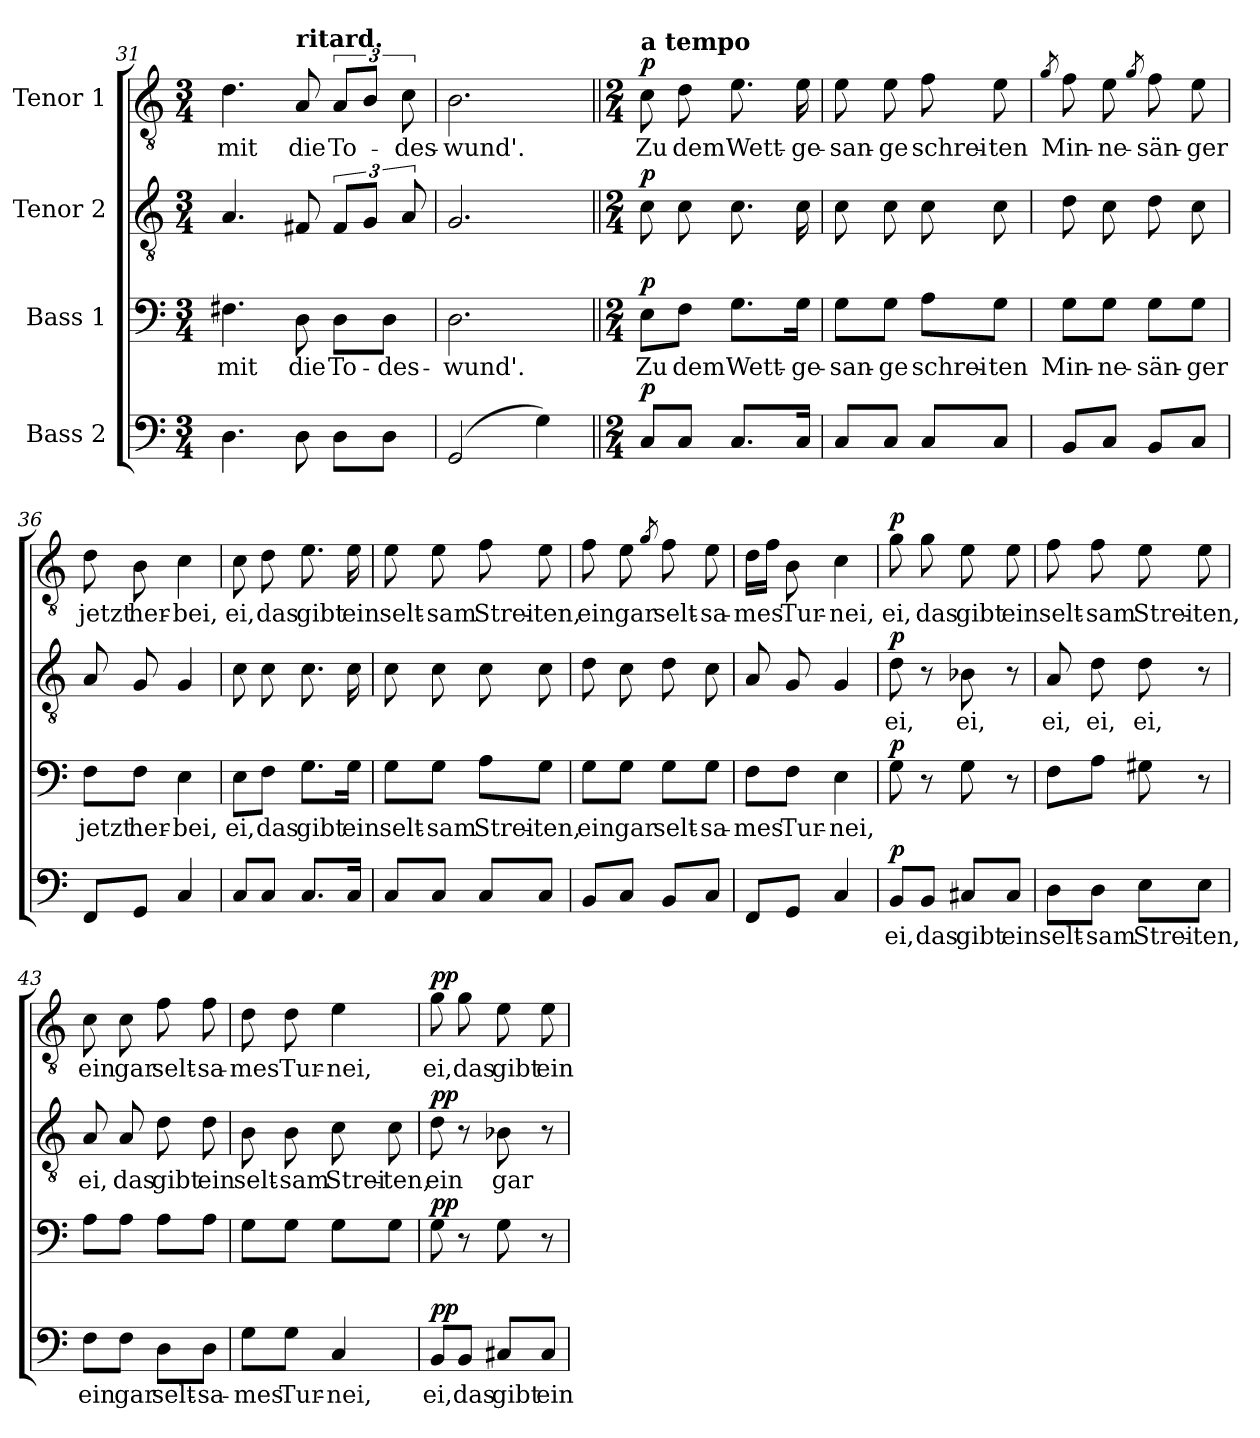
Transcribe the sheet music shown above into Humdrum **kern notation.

**kern	**text	**dynam	**kern	**text	**dynam	**kern	**text	**dynam	**kern	**text	**dynam
*part4	*part4	*part4	*part3	*part3	*part3	*part2	*part2	*part2	*part1	*part1	*part1
*staff4	*staff4	*staff4	*staff3	*staff3	*staff3	*staff2	*staff2	*staff2	*staff1	*staff1	*staff1
*I"Bass 2	*	*	*I"Bass 1	*	*	*I"Tenor 2	*	*	*I"Tenor 1	*	*
!!LO:LB:g=z
*clefF4	*	*	*clefF4	*	*	*clefGv2	*	*	*clefGv2	*	*
*k[]	*	*	*k[]	*	*	*k[]	*	*	*k[]	*	*
*M3/4	*	*	*M3/4	*	*	*M3/4	*	*	*M3/4	*	*
=31	=31	=31	=31	=31	=31	=31	=31	=31	=31	=31	=31
4.D\	.	.	4.F#X\	mit	.	4.A/	.	.	4.d\	mit	.
!	!	!	!	!	!	!	!	!	!LO:TX:a:B:t=ritard.	!	!
8D\	.	.	8D\	die	.	8F#X/	.	.	8A/	die	.
8D\L	.	.	8D\L	To-	.	12F#/L	.	.	12A/L	To-	.
.	.	.	.	.	.	12G/J	.	.	12B/J	.	.
8D\J	.	.	8D\J	-des-	.	.	.	.	.	.	.
.	.	.	.	.	.	12A/	.	.	12c\	-des-	.
=32	=32	=32	=32	=32	=32	=32	=32	=32	=32	=32	=32
(2GG/	.	.	2.D\	-wund'.	.	2.G/	.	.	2.B\	-wund'.	.
4G\)	.	.	.	.	.	.	.	.	.	.	.
=33||	=33||	=33||	=33||	=33||	=33||	=33||	=33||	=33||	=33||	=33||	=33||
*M2/4	*	*	*M2/4	*	*	*M2/4	*	*	*M2/4	*	*
!	!	!	!	!	!	!	!	!	!LO:TX:a:B:t=a tempo	!	!
!	!	!LO:DY:a	!	!	!LO:DY:a	!	!	!LO:DY:a	!	!	!LO:DY:a
8C/L	.	p	8E\L	Zu	p	8c\	.	p	8c\	Zu	p
8C/J	.	.	8F\J	dem	.	8c\	.	.	8d\	dem	.
8.C/L	.	.	8.G\L	Wett-	.	8.c\	.	.	8.e\	Wett-	.
16C/Jk	.	.	16G\Jk	-ge-	.	16c\	.	.	16e\	-ge-	.
=34	=34	=34	=34	=34	=34	=34	=34	=34	=34	=34	=34
8C/L	.	.	8G\L	-san-	.	8c\	.	.	8e\	-san-	.
8C/J	.	.	8G\J	-ge	.	8c\	.	.	8e\	-ge	.
8C/L	.	.	8A\L	schrei-	.	8c\	.	.	8f\	schrei-	.
8C/J	.	.	8G\J	-ten	.	8c\	.	.	8e\	-ten	.
=35	=35	=35	=35	=35	=35	=35	=35	=35	=35	=35	=35
.	.	.	.	.	.	.	.	.	8qg/	.	.
8BB/L	.	.	8G\L	Min-	.	8d\	.	.	8f\	Min-	.
8C/J	.	.	8G\J	-ne-	.	8c\	.	.	8e\	-ne-	.
.	.	.	.	.	.	.	.	.	8qg/	.	.
8BB/L	.	.	8G\L	-sän-	.	8d\	.	.	8f\	-sän-	.
8C/J	.	.	8G\J	-ger	.	8c\	.	.	8e\	-ger	.
!!LO:PB:g=z
=36	=36	=36	=36	=36	=36	=36	=36	=36	=36	=36	=36
8FF/L	.	.	8F\L	jetzt	.	8A/	.	.	8d\	jetzt	.
8GG/J	.	.	8F\J	her-	.	8G/	.	.	8B\	her-	.
4C/	.	.	4E\	-bei,	.	4G/	.	.	4c\	-bei,	.
=37	=37	=37	=37	=37	=37	=37	=37	=37	=37	=37	=37
8C/L	.	.	8E\L	ei,	.	8c\	.	.	8c\	ei,	.
8C/J	.	.	8F\J	das	.	8c\	.	.	8d\	das	.
8.C/L	.	.	8.G\L	gibt	.	8.c\	.	.	8.e\	gibt	.
16C/Jk	.	.	16G\Jk	ein	.	16c\	.	.	16e\	ein	.
=38	=38	=38	=38	=38	=38	=38	=38	=38	=38	=38	=38
8C/L	.	.	8G\L	selt-	.	8c\	.	.	8e\	selt-	.
8C/J	.	.	8G\J	-sam	.	8c\	.	.	8e\	-sam	.
8C/L	.	.	8A\L	Strei-	.	8c\	.	.	8f\	Strei-	.
8C/J	.	.	8G\J	-ten,	.	8c\	.	.	8e\	-ten,	.
=39	=39	=39	=39	=39	=39	=39	=39	=39	=39	=39	=39
8BB/L	.	.	8G\L	ein	.	8d\	.	.	8f\	ein	.
8C/J	.	.	8G\J	gar	.	8c\	.	.	8e\	gar	.
.	.	.	.	.	.	.	.	.	8qg/	.	.
8BB/L	.	.	8G\L	selt-	.	8d\	.	.	8f\	selt-	.
8C/J	.	.	8G\J	-sa-	.	8c\	.	.	8e\	-sa-	.
=40	=40	=40	=40	=40	=40	=40	=40	=40	=40	=40	=40
8FF/L	.	.	8F\L	-mes	.	8A/	.	.	16d\LL	-mes	.
.	.	.	.	.	.	.	.	.	16f\JJ	.	.
8GG/J	.	.	8F\J	Tur-	.	8G/	.	.	8B\	Tur-	.
4C/	.	.	4E\	-nei,	.	4G/	.	.	4c\	-nei,	.
!!LO:LB:g=z
=41	=41	=41	=41	=41	=41	=41	=41	=41	=41	=41	=41
!	!	!LO:DY:a	!	!	!LO:DY:a	!	!	!LO:DY:a	!	!	!LO:DY:a
8BB/L	ei,	p	8G\	.	p	8d\	ei,	p	8g\	ei,	p
8BB/J	das	.	8r	.	.	8r	.	.	8g\	das	.
8C#X/L	gibt	.	8G\	.	.	8B-X\	ei,	.	8e\	gibt	.
8C#/J	ein	.	8r	.	.	8r	.	.	8e\	ein	.
=42	=42	=42	=42	=42	=42	=42	=42	=42	=42	=42	=42
8D\L	selt-	.	8F\L	.	.	8A/	ei,	.	8f\	selt-	.
8D\J	-sam	.	8A\J	.	.	8d\	ei,	.	8f\	-sam	.
8E\L	Strei-	.	8G#X\	.	.	8d\	ei,	.	8e\	Strei-	.
8E\J	-ten,	.	8r	.	.	8r	.	.	8e\	-ten,	.
=43	=43	=43	=43	=43	=43	=43	=43	=43	=43	=43	=43
8F\L	ein	.	8A\L	.	.	8A/	ei,	.	8c\	ein	.
8F\J	gar	.	8A\J	.	.	8A/	das	.	8c\	gar	.
8D\L	selt-	.	8A\L	.	.	8d\	gibt	.	8f\	selt-	.
8D\J	-sa-	.	8A\J	.	.	8d\	ein	.	8f\	-sa-	.
=44	=44	=44	=44	=44	=44	=44	=44	=44	=44	=44	=44
8G\L	-mes	.	8G\L	.	.	8B\	selt-	.	8d\	-mes	.
8G\J	Tur-	.	8G\J	.	.	8B\	-sam	.	8d\	Tur-	.
4C/	-nei,	.	8G\L	.	.	8c\	Strei-	.	4e\	-nei,	.
.	.	.	8G\J	.	.	8c\	-ten,	.	.	.	.
=45	=45	=45	=45	=45	=45	=45	=45	=45	=45	=45	=45
!	!	!LO:DY:a	!	!	!LO:DY:a	!	!	!LO:DY:a	!	!	!LO:DY:a
8BB/L	ei,	pp	8G\	.	pp	8d\	ein	pp	8g\	ei,	pp
8BB/J	das	.	8r	.	.	8r	.	.	8g\	das	.
8C#X/L	gibt	.	8G\	.	.	8B-X\	gar	.	8e\	gibt	.
8C#/J	ein	.	8r	.	.	8r	.	.	8e\	ein	.
=	=	=	=	=	=	=	=	=	=	=	=
*-	*-	*-	*-	*-	*-	*-	*-	*-	*-	*-	*-
